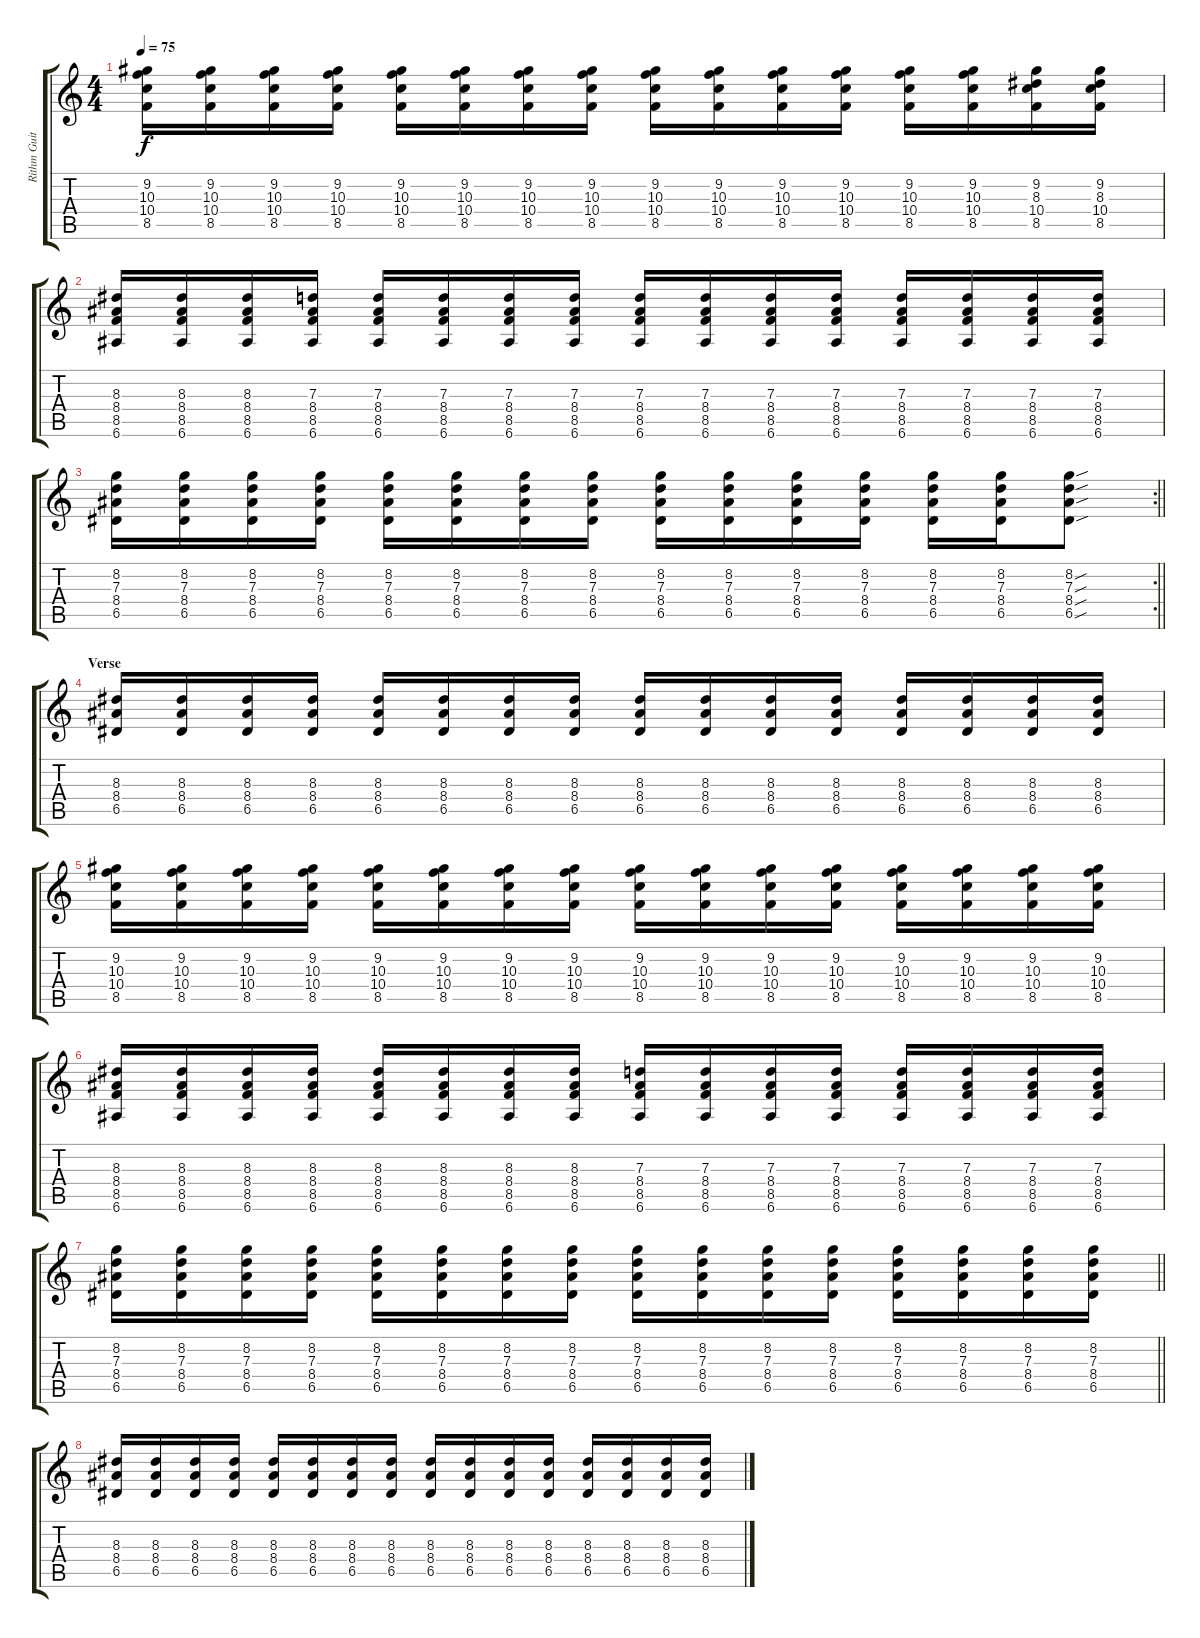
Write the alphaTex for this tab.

\track ("Rithm Guitar" "Rithm Guit") {instrument overdrivenguitar}
\staff {score tabs}
\tuning (E4 B3 G3 D3 A2 E2) {hide}
\ts (4 4)
\tempo 75
\clef g2
\ks c
(9.2 10.3 10.4 8.5).16{dy f} (9.2 10.3 10.4 8.5).16 (9.2 10.3 10.4 8.5).16 (9.2 10.3 10.4 8.5).16 (9.2 10.3 10.4 8.5).16 (9.2 10.3 10.4 8.5).16 (9.2 10.3 10.4 8.5).16 (9.2 10.3 10.4 8.5).16 (9.2 10.3 10.4 8.5).16 (9.2 10.3 10.4 8.5).16 (9.2 10.3 10.4 8.5).16 (9.2 10.3 10.4 8.5).16 (9.2 10.3 10.4 8.5).16 (9.2 10.3 10.4 8.5).16 (9.2 8.3 10.4 8.5).16 (9.2 8.3 10.4 8.5).16 |
(8.3 8.4 8.5 6.6).16 (8.3 8.4 8.5 6.6).16 (8.3 8.4 8.5 6.6).16 (7.3 8.4 8.5 6.6).16 (7.3 8.4 8.5 6.6).16 (7.3 8.4 8.5 6.6).16 (7.3 8.4 8.5 6.6).16 (7.3 8.4 8.5 6.6).16 (7.3 8.4 8.5 6.6).16 (7.3 8.4 8.5 6.6).16 (7.3 8.4 8.5 6.6).16 (7.3 8.4 8.5 6.6).16 (7.3 8.4 8.5 6.6).16 (7.3 8.4 8.5 6.6).16 (7.3 8.4 8.5 6.6).16 (7.3 8.4 8.5 6.6).16 |
\rc 2
\barLineRight lightlight
(8.2 7.3 8.4 6.5).16 (8.2 7.3 8.4 6.5).16 (8.2 7.3 8.4 6.5).16 (8.2 7.3 8.4 6.5).16 (8.2 7.3 8.4 6.5).16 (8.2 7.3 8.4 6.5).16 (8.2 7.3 8.4 6.5).16 (8.2 7.3 8.4 6.5).16 (8.2 7.3 8.4 6.5).16 (8.2 7.3 8.4 6.5).16 (8.2 7.3 8.4 6.5).16 (8.2 7.3 8.4 6.5).16 (8.2 7.3 8.4 6.5).16 (8.2 7.3 8.4 6.5).16 (8.2{sou} 7.3{sou} 8.4{sou} 6.5{sou}).8 |
\section ("" "Verse")
(8.3 8.4 6.5).16{volume 7} (8.3 8.4 6.5).16 (8.3 8.4 6.5).16 (8.3 8.4 6.5).16 (8.3 8.4 6.5).16 (8.3 8.4 6.5).16 (8.3 8.4 6.5).16 (8.3 8.4 6.5).16 (8.3 8.4 6.5).16 (8.3 8.4 6.5).16 (8.3 8.4 6.5).16 (8.3 8.4 6.5).16 (8.3 8.4 6.5).16 (8.3 8.4 6.5).16 (8.3 8.4 6.5).16 (8.3 8.4 6.5).16 |
(9.2 10.3 10.4 8.5).16 (9.2 10.3 10.4 8.5).16 (9.2 10.3 10.4 8.5).16 (9.2 10.3 10.4 8.5).16 (9.2 10.3 10.4 8.5).16 (9.2 10.3 10.4 8.5).16 (9.2 10.3 10.4 8.5).16 (9.2 10.3 10.4 8.5).16 (9.2 10.3 10.4 8.5).16 (9.2 10.3 10.4 8.5).16 (9.2 10.3 10.4 8.5).16 (9.2 10.3 10.4 8.5).16 (9.2 10.3 10.4 8.5).16 (9.2 10.3 10.4 8.5).16 (9.2 10.3 10.4 8.5).16 (9.2 10.3 10.4 8.5).16 |
(8.3 8.4 8.5 6.6).16 (8.3 8.4 8.5 6.6).16 (8.3 8.4 8.5 6.6).16 (8.3 8.4 8.5 6.6).16 (8.3 8.4 8.5 6.6).16 (8.3 8.4 8.5 6.6).16 (8.3 8.4 8.5 6.6).16 (8.3 8.4 8.5 6.6).16 (7.3 8.4 8.5 6.6).16 (7.3 8.4 8.5 6.6).16 (7.3 8.4 8.5 6.6).16 (7.3 8.4 8.5 6.6).16 (7.3 8.4 8.5 6.6).16 (7.3 8.4 8.5 6.6).16 (7.3 8.4 8.5 6.6).16 (7.3 8.4 8.5 6.6).16 |
\barLineRight lightlight
(8.2 7.3 8.4 6.5).16 (8.2 7.3 8.4 6.5).16 (8.2 7.3 8.4 6.5).16 (8.2 7.3 8.4 6.5).16 (8.2 7.3 8.4 6.5).16 (8.2 7.3 8.4 6.5).16 (8.2 7.3 8.4 6.5).16 (8.2 7.3 8.4 6.5).16 (8.2 7.3 8.4 6.5).16 (8.2 7.3 8.4 6.5).16 (8.2 7.3 8.4 6.5).16 (8.2 7.3 8.4 6.5).16 (8.2 7.3 8.4 6.5).16 (8.2 7.3 8.4 6.5).16 (8.2 7.3 8.4 6.5).16 (8.2 7.3 8.4 6.5).16 |
(8.3 8.4 6.5).16 (8.3 8.4 6.5).16 (8.3 8.4 6.5).16 (8.3 8.4 6.5).16 (8.3 8.4 6.5).16 (8.3 8.4 6.5).16 (8.3 8.4 6.5).16 (8.3 8.4 6.5).16 (8.3 8.4 6.5).16 (8.3 8.4 6.5).16 (8.3 8.4 6.5).16 (8.3 8.4 6.5).16 (8.3 8.4 6.5).16 (8.3 8.4 6.5).16 (8.3 8.4 6.5).16 (8.3 8.4 6.5).16
